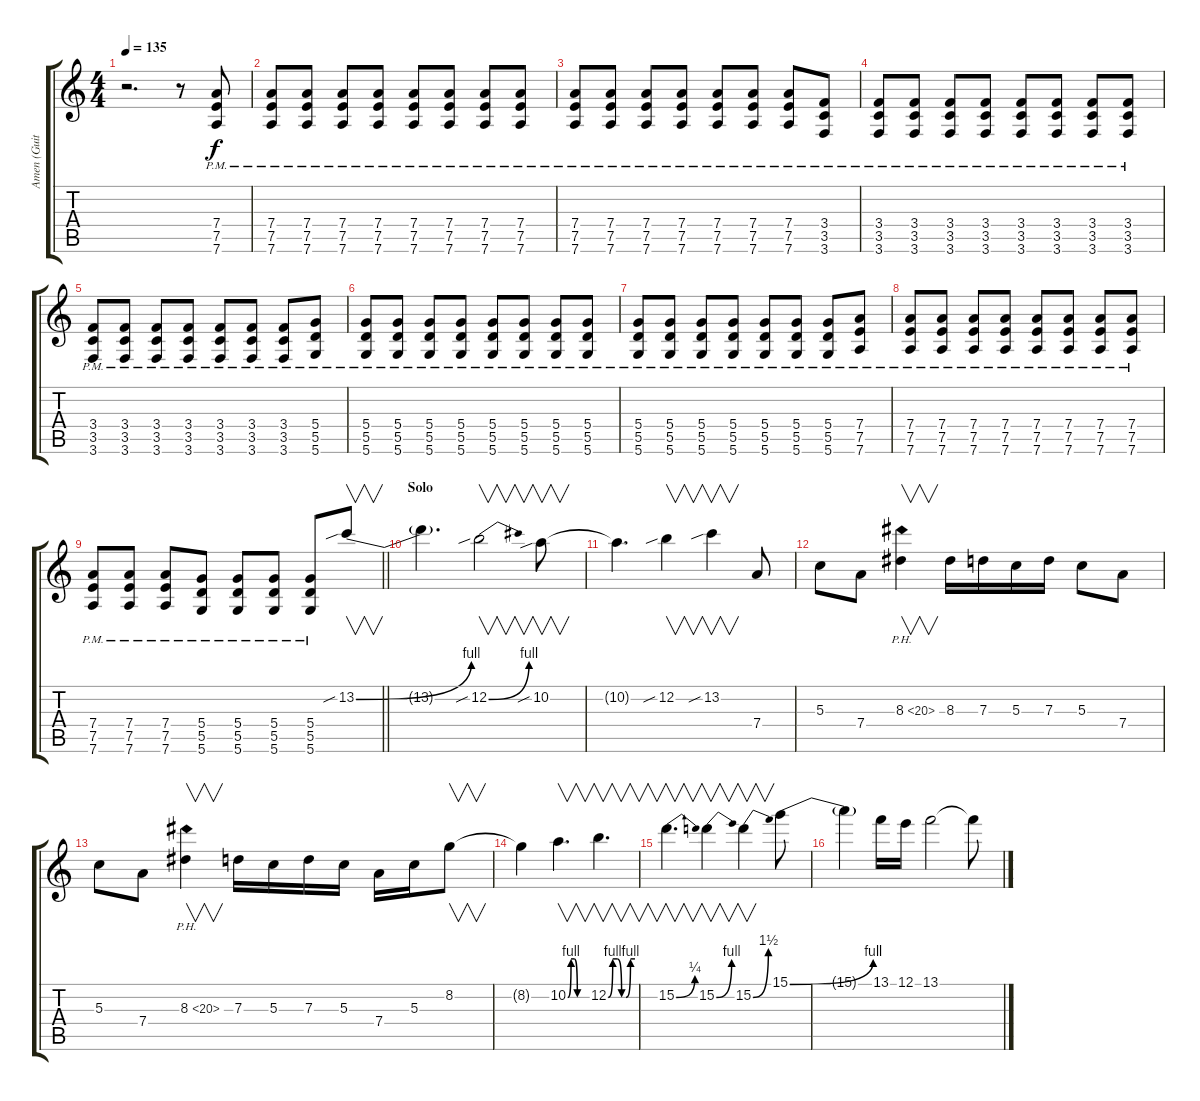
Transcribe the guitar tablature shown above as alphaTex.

\track ("Amen (Guitar)" "Amen (Guit") {instrument distortionguitar}
\staff {score tabs}
\tuning (E4 B3 G3 D3 A2 D2) {hide}
\ts (4 4)
\tempo 135
\clef g2
\ks c
r.2{d dy f} r.8 (7.4{pm} 7.5{pm} 7.6{pm}).8 |
(7.4{pm} 7.5{pm} 7.6{pm}).8 (7.4{pm} 7.5{pm} 7.6{pm}).8 (7.4{pm} 7.5{pm} 7.6{pm}).8 (7.4{pm} 7.5{pm} 7.6{pm}).8 (7.4{pm} 7.5{pm} 7.6{pm}).8 (7.4{pm} 7.5{pm} 7.6{pm}).8 (7.4{pm} 7.5{pm} 7.6{pm}).8 (7.4{pm} 7.5{pm} 7.6{pm}).8 |
(7.4{pm} 7.5{pm} 7.6{pm}).8 (7.4{pm} 7.5{pm} 7.6{pm}).8 (7.4{pm} 7.5{pm} 7.6{pm}).8 (7.4{pm} 7.5{pm} 7.6{pm}).8 (7.4{pm} 7.5{pm} 7.6{pm}).8 (7.4{pm} 7.5{pm} 7.6{pm}).8 (7.4{pm} 7.5{pm} 7.6{pm}).8 (3.4{pm} 3.5{pm} 3.6{pm}).8 |
(3.4{pm} 3.5{pm} 3.6{pm}).8 (3.4{pm} 3.5{pm} 3.6{pm}).8 (3.4{pm} 3.5{pm} 3.6{pm}).8 (3.4{pm} 3.5{pm} 3.6{pm}).8 (3.4{pm} 3.5{pm} 3.6{pm}).8 (3.4{pm} 3.5{pm} 3.6{pm}).8 (3.4{pm} 3.5{pm} 3.6{pm}).8 (3.4{pm} 3.5{pm} 3.6{pm}).8 |
(3.4{pm} 3.5{pm} 3.6{pm}).8 (3.4{pm} 3.5{pm} 3.6{pm}).8 (3.4{pm} 3.5{pm} 3.6{pm}).8 (3.4{pm} 3.5{pm} 3.6{pm}).8 (3.4{pm} 3.5{pm} 3.6{pm}).8 (3.4{pm} 3.5{pm} 3.6{pm}).8 (3.4{pm} 3.5{pm} 3.6{pm}).8 (5.4{pm} 5.5{pm} 5.6{pm}).8 |
(5.4{pm} 5.5{pm} 5.6{pm}).8 (5.4{pm} 5.5{pm} 5.6{pm}).8 (5.4{pm} 5.5{pm} 5.6{pm}).8 (5.4{pm} 5.5{pm} 5.6{pm}).8 (5.4{pm} 5.5{pm} 5.6{pm}).8 (5.4{pm} 5.5{pm} 5.6{pm}).8 (5.4{pm} 5.5{pm} 5.6{pm}).8 (5.4{pm} 5.5{pm} 5.6{pm}).8 |
(5.4{pm} 5.5{pm} 5.6{pm}).8 (5.4{pm} 5.5{pm} 5.6{pm}).8 (5.4{pm} 5.5{pm} 5.6{pm}).8 (5.4{pm} 5.5{pm} 5.6{pm}).8 (5.4{pm} 5.5{pm} 5.6{pm}).8 (5.4{pm} 5.5{pm} 5.6{pm}).8 (5.4{pm} 5.5{pm} 5.6{pm}).8 (7.4{pm} 7.5{pm} 7.6{pm}).8 |
(7.4{pm} 7.5{pm} 7.6{pm}).8 (7.4{pm} 7.5{pm} 7.6{pm}).8 (7.4{pm} 7.5{pm} 7.6{pm}).8 (7.4{pm} 7.5{pm} 7.6{pm}).8 (7.4{pm} 7.5{pm} 7.6{pm}).8 (7.4{pm} 7.5{pm} 7.6{pm}).8 (7.4{pm} 7.5{pm} 7.6{pm}).8 (7.4{pm} 7.5{pm} 7.6{pm}).8 |
\barLineRight lightlight
(7.4{pm} 7.5{pm} 7.6{pm}).8 (7.4{pm} 7.5{pm} 7.6{pm}).8 (7.4{pm} 7.5{pm} 7.6{pm}).8 (5.4{pm} 5.5{pm} 5.6{pm}).8 (5.4{pm} 5.5{pm} 5.6{pm}).8 (5.4{pm} 5.5{pm} 5.6{pm}).8 (5.4{pm} 5.5{pm} 5.6{pm}).8 13.2{be (bend 0 0 60 4) sib}.8{v} |
\section ("" "Solo")
13.2{t}.4{d} 12.2{be (bend 0 0 60 4) sib}.2{v} 10.2{sib}.8{v} |
10.2{t}.4{d} 12.2{sib}.4{v} 13.2{sib}.4{v} 7.4.8 |
5.3.8 7.4.8 8.3{ph 12}.4{v} 8.3.16 7.3.16 5.3.16 7.3.16 5.3.8 7.4.8 |
5.3.8 7.4.8 8.3{ph 12}.4{v} 7.3.16 5.3.16 7.3.16 5.3.16 7.4.16 5.3.16 8.2.8{v} |
8.2{t}.4 10.2{be (custom 0 0 10 4 20 4 30 0 60 0)}.4{v d} 12.2{be (custom 0 0 10 4 20 4 30 0 40 0 50 4 60 4)}.4{v d} |
15.2{be (bend 0 0 60 1)}.4{v d} 15.2{be (bend 0 0 60 4)}.4{v} 15.2{be (bend 0 0 60 6)}.4{v} 15.1{be (bend 0 0 60 4)}.8 |
15.1{t}.4 13.1.16 12.1.16 13.1.2 13.1{t}.8
